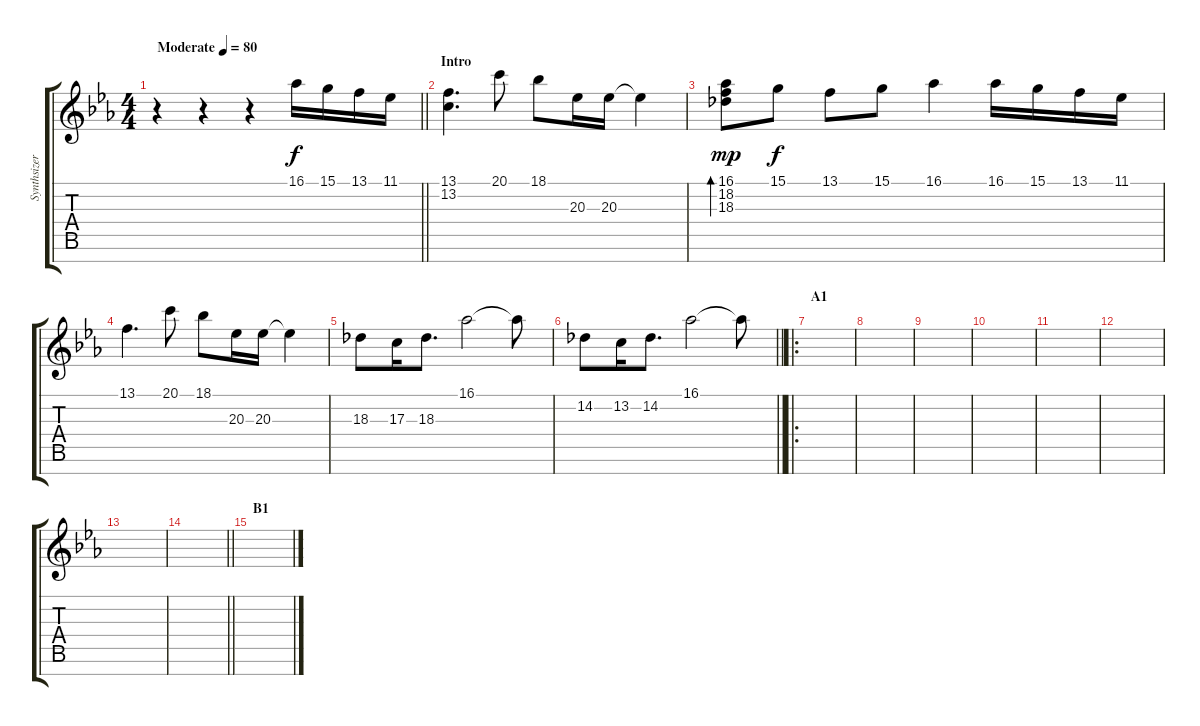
\track ("Synthsizer (Backing 1)" "Synthsizer") {instrument glockenspiel}
\staff {score tabs}
\tuning (E4 B3 G3 D3 A2 E2 B1) {hide}
\ts (4 4)
\tempo (80 "Moderate")
\clef g2
\barLineRight lightlight
\ks eb
r.4{dy f instrument glockenspiel} r.4 r.4 16.1.16 15.1.16 13.1.16 11.1.16 |
\section ("" "Intro")
(13.1 13.2).4{d} 20.1.8 18.1.8 20.3.16 20.3.16 20.3{t}.4 |
(16.1 18.2 18.3).8{bd 120 dy mp} 15.1.8{dy f} 13.1.8 15.1.8 16.1.4 16.1.16 15.1.16 13.1.16 11.1.16 |
13.1.4{d} 20.1.8 18.1.8 20.3.16 20.3.16 20.3{t}.4 |
18.3.8 17.3.16 18.3.8{d} 16.1.2 16.1{t}.8 |
\barLineRight lightlight
14.2.8 13.2.16 14.2.8{d} 16.1.2 16.1{t}.8 |
\ro
\section ("" "A1")
|
|
|
|
|
|
|
\barLineRight lightlight
|
\section ("" "B1")
